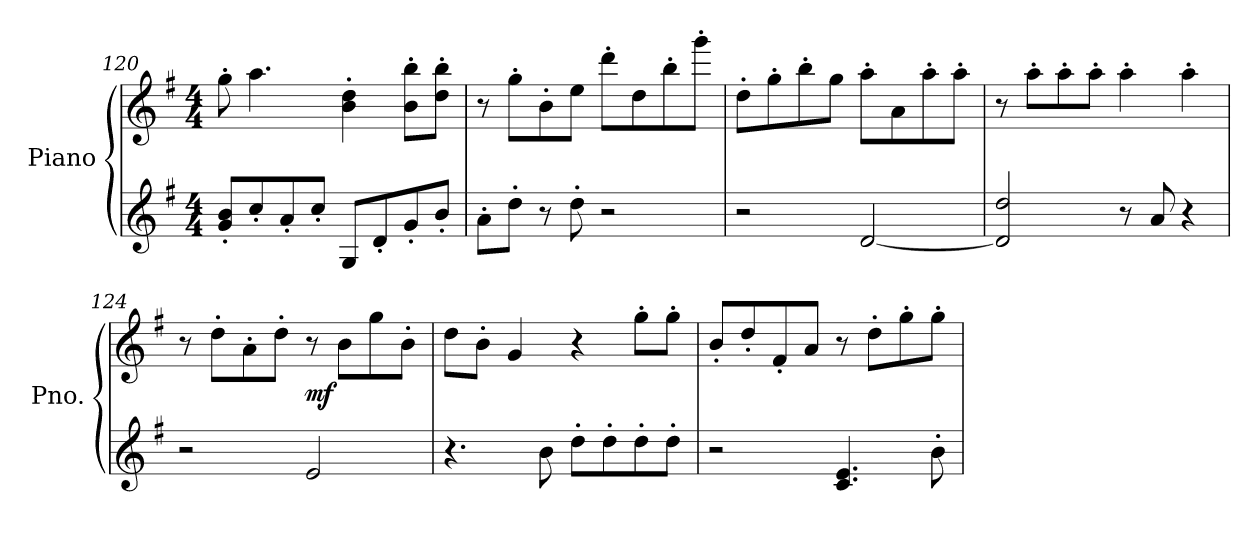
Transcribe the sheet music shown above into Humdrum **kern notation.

**kern	**kern	**dynam
*part1	*part1	*part1
*staff2	*staff1	*staff1/2
*I"Piano	*	*
*I'Pno.	*	*
*clefG2	*clefG2	*
*k[f#]	*k[f#]	*
*M4/4	*M4/4	*
=120	=120	=120
8g/' 8b/'L	8gg'\	.
8cc'/	4.aa\	.
8a'/	.	.
8cc'/J	.	.
8G/L	4b\' 4dd\'	.
8d'/	.	.
8g'/	8b\' 8bb\'L	.
8b'/J	8dd\' 8bb\'J	.
!!LO:LB:g=z
=121	=121	=121
8a'\L	8r	.
8dd'\J	8gg'\L	.
8r	8b'\	.
8dd'\	8ee\J	.
2r	8ddd'\L	.
.	8dd\	.
.	8bb'\	.
.	8ggg'\J	.
=122	=122	=122
2r	8dd'\L	.
.	8gg'\	.
.	8bb'\	.
.	8gg\J	.
[2d/	8aa'\L	.
.	8a\	.
.	8aa'\	.
.	8aa'\J	.
=123	=123	=123
2d/] 2dd/	8r	.
.	8aa'\L	.
.	8aa'\	.
.	8aa'\J	.
8r	4aa'\	.
8a/	.	.
4r	4aa'\	.
=124	=124	=124
2r	8r	.
.	8dd'\L	.
.	8a'\	.
.	8dd'\J	.
!	!	!LO:DY:b
2e/	8r	mf
.	8b\L	.
.	8gg\	.
.	8b'\J	.
=125	=125	=125
4.r	8dd\L	.
.	8b'\J	.
.	4g/	.
8b\	.	.
8dd'\L	4r	.
8dd'\	.	.
8dd'\	8gg'\L	.
8dd'\J	8gg'\J	.
!!LO:LB:g=z
=126	=126	=126
2r	8b'/L	.
.	8dd'/	.
.	8f#'/	.
.	8a/J	.
4.c/ 4.e/	8r	.
.	8dd'\L	.
.	8gg'\	.
8b'\	8gg'\J	.
=	=	=
*-	*-	*-
